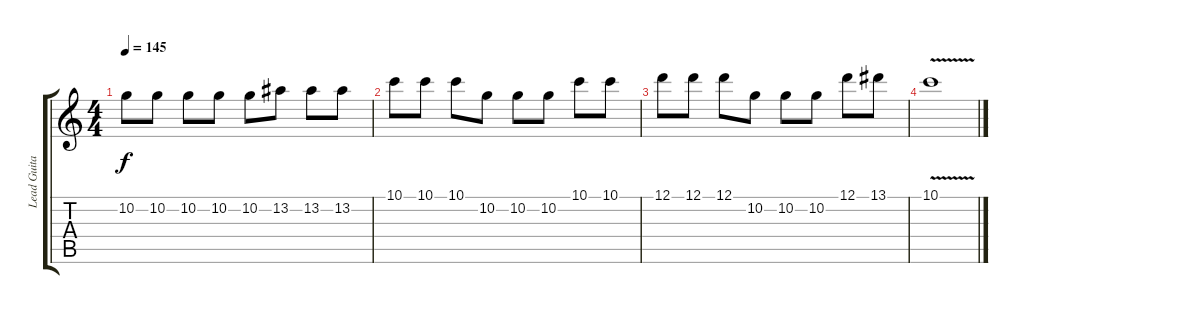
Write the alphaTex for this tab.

\track ("Lead Guitar" "Lead Guita") {instrument distortionguitar}
\staff {score tabs}
\tuning (D4 A3 F3 C3 G2 C2) {hide}
\ts (4 4)
\tempo 145
\clef g2
\ks c
10.2.8{dy f} 10.2.8 10.2.8 10.2.8 10.2.8 13.2.8 13.2.8 13.2.8 |
10.1.8 10.1.8 10.1.8 10.2.8 10.2.8 10.2.8 10.1.8 10.1.8 |
12.1.8 12.1.8 12.1.8 10.2.8 10.2.8 10.2.8 12.1.8 13.1.8 |
10.1{v}.1{volume 0}
